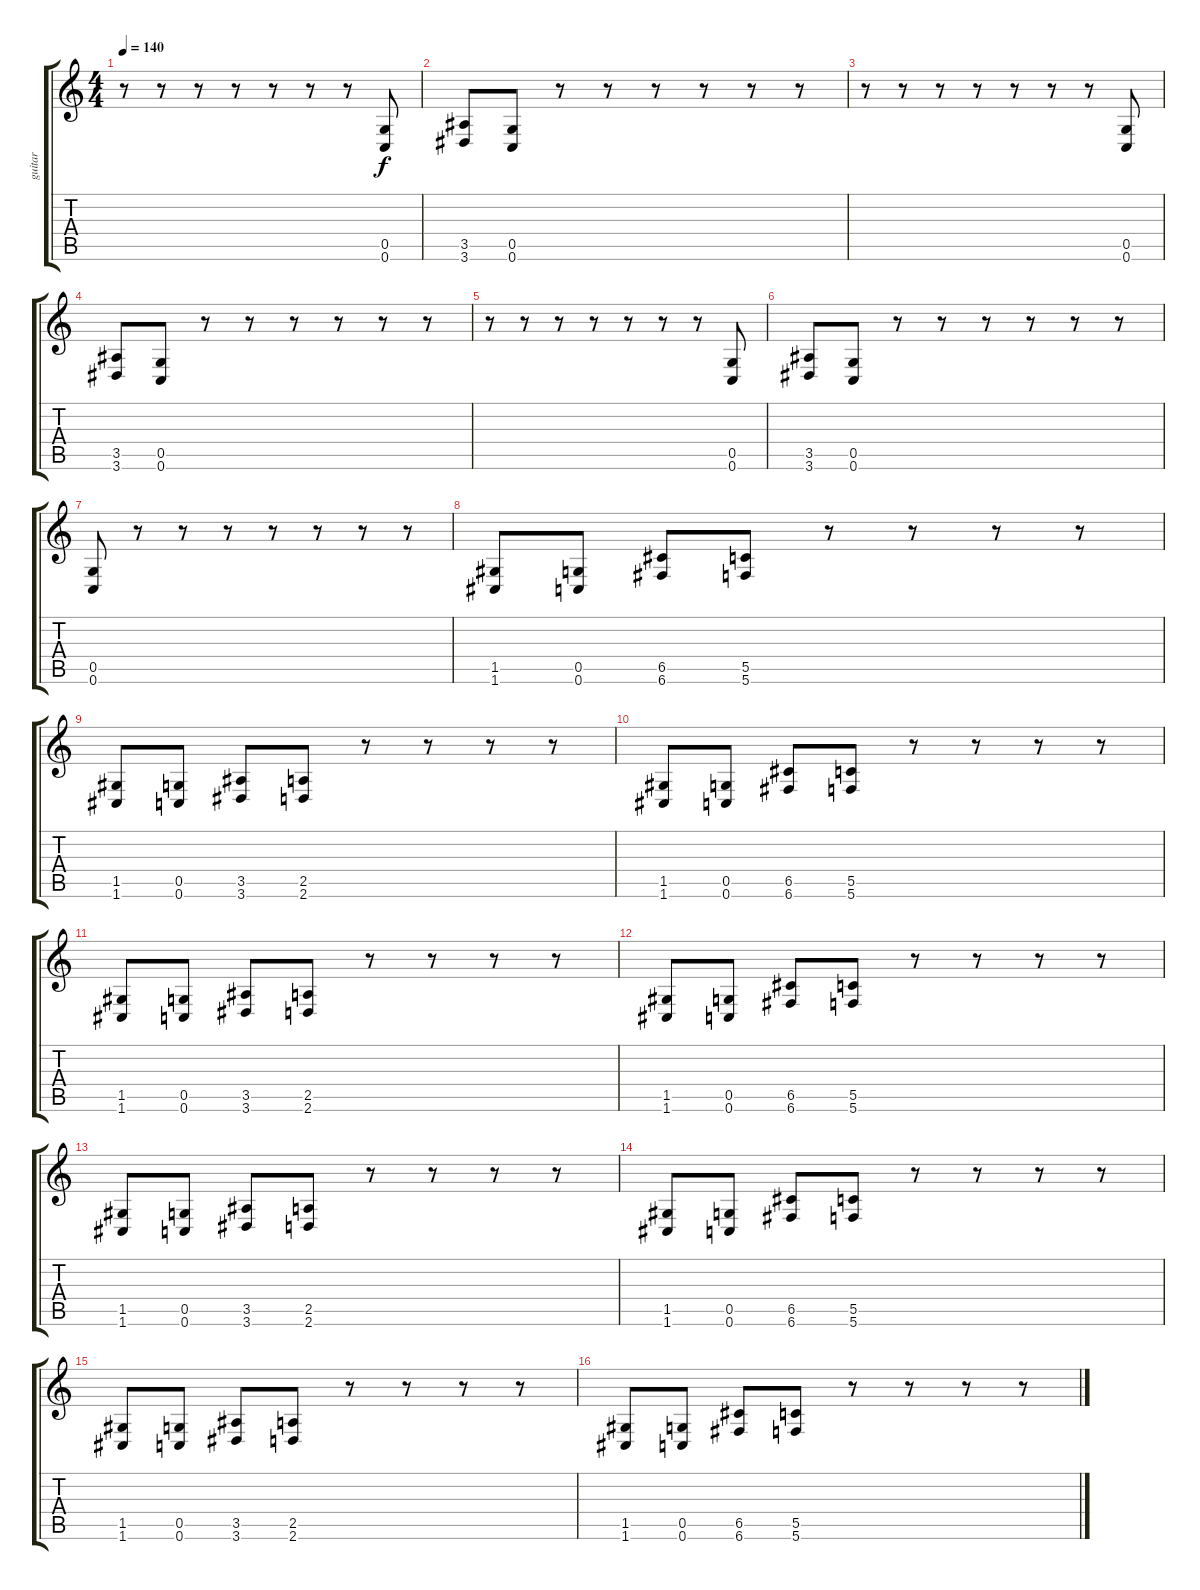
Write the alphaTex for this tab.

\track ("guitar" "guitar") {instrument overdrivenguitar}
\staff {score tabs}
\tuning (D4 A3 F3 C3 G2 C2) {hide}
\ts (4 4)
\tempo 140
\clef g2
\ks c
r.8{dy f} r.8 r.8 r.8 r.8 r.8 r.8 (0.5 0.6).8 |
(3.5 3.6).8 (0.5 0.6).8 r.8 r.8 r.8 r.8 r.8 r.8 |
r.8 r.8 r.8 r.8 r.8 r.8 r.8 (0.5 0.6).8 |
(3.5 3.6).8 (0.5 0.6).8 r.8 r.8 r.8 r.8 r.8 r.8 |
r.8 r.8 r.8 r.8 r.8 r.8 r.8 (0.5 0.6).8 |
(3.5 3.6).8 (0.5 0.6).8 r.8 r.8 r.8 r.8 r.8 r.8 |
(0.5 0.6).8 r.8 r.8 r.8 r.8 r.8 r.8 r.8 |
(1.5 1.6).8 (0.5 0.6).8 (6.5 6.6).8 (5.5 5.6).8 r.8 r.8 r.8 r.8 |
(1.5 1.6).8 (0.5 0.6).8 (3.5 3.6).8 (2.5 2.6).8 r.8 r.8 r.8 r.8 |
(1.5 1.6).8 (0.5 0.6).8 (6.5 6.6).8 (5.5 5.6).8 r.8 r.8 r.8 r.8 |
(1.5 1.6).8 (0.5 0.6).8 (3.5 3.6).8 (2.5 2.6).8 r.8 r.8 r.8 r.8 |
(1.5 1.6).8 (0.5 0.6).8 (6.5 6.6).8 (5.5 5.6).8 r.8 r.8 r.8 r.8 |
(1.5 1.6).8 (0.5 0.6).8 (3.5 3.6).8 (2.5 2.6).8 r.8 r.8 r.8 r.8 |
(1.5 1.6).8 (0.5 0.6).8 (6.5 6.6).8 (5.5 5.6).8 r.8 r.8 r.8 r.8 |
(1.5 1.6).8 (0.5 0.6).8 (3.5 3.6).8 (2.5 2.6).8 r.8 r.8 r.8 r.8 |
(1.5 1.6).8 (0.5 0.6).8 (6.5 6.6).8 (5.5 5.6).8 r.8 r.8 r.8 r.8
